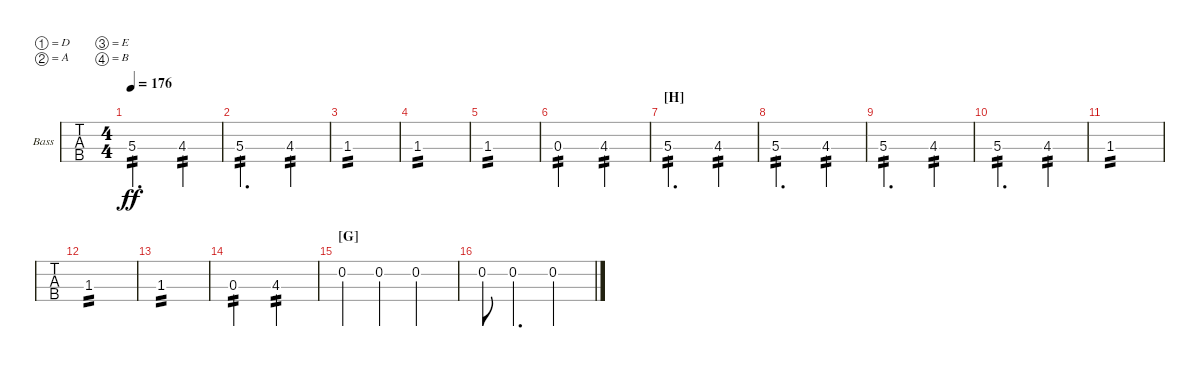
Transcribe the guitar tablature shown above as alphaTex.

\defaultSystemsLayout 4
\bracketExtendMode groupsimilarinstruments
\firstSystemTrackNameOrientation horizontal
\otherSystemsTrackNameOrientation horizontal
\track ("Bass" "Bass") {instrument electricbassfinger}
\staff {tabs}
\tuning (D2 A1 E1 B0)
\ts (4 4)
\tempo 176
\clef f4
\ks c
5.3.2{d tp 2 dy ff} 4.3.4{tp 2} |
5.3.2{d tp 2} 4.3.4{tp 2} |
1.3.1{tp 2} |
1.3.1{tp 2} |
1.3.1{tp 2} |
0.3.2{tp 2} 4.3.2{tp 2} |
\section ("H" "")
5.3.2{d tp 2} 4.3.4{tp 2} |
5.3.2{d tp 2} 4.3.4{tp 2} |
5.3.2{d tp 2} 4.3.4{tp 2} |
5.3.2{d tp 2} 4.3.4{tp 2} |
1.3.1{tp 2} |
1.3.1{tp 2} |
1.3.1{tp 2} |
0.3.2{tp 2} 4.3.2{tp 2} |
\section ("G" "")
0.2.4 0.2.4 0.2{st}.2 |
0.2.8 0.2.4{d} 0.2{st}.2
